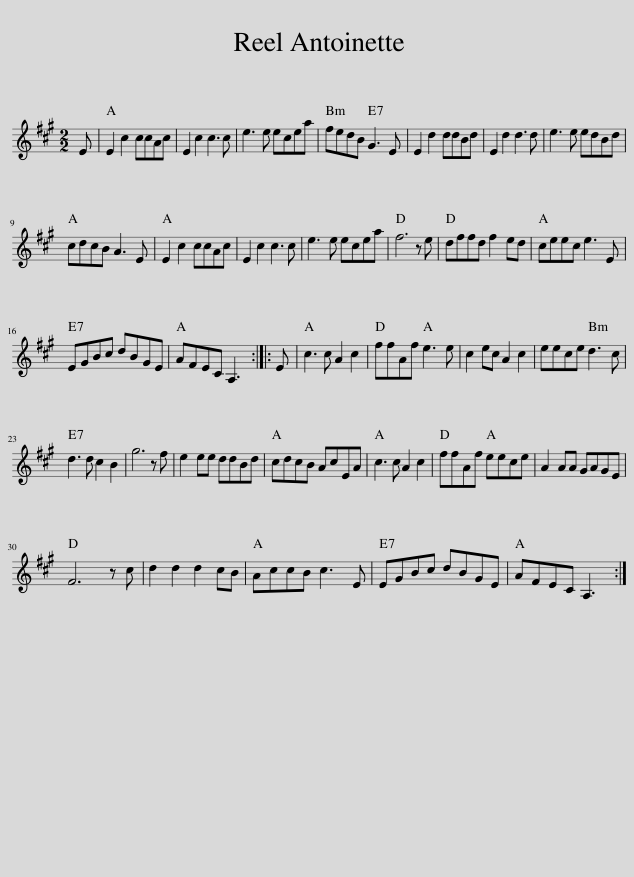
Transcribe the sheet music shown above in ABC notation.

X:1
L:1/8
M:2/2
I:linebreak $
K:A
V:1 treble
V:1
 E | E2 c2 ccAc | E2 c2 c3 c | e3 e ecea | fedB G3 E | %5
 E2 d2 ddBd | E2 d2 d3 d | e3 e edBd |$ cdcB A3 E | E2 c2 ccAc | %10
 E2 c2 c3 c | e3 e ecea | f6 z e | dffd f2 ed | ceec e3 E |$ %15
 EGBc dBGE | AFEC A,3 :: E | c3 c A2 c2 | ffAf e3 e | %20
 c2 ec A2 c2 | eece d3 c |$ d3 d c2 B2 | g6 z f | e2 ee ddBd | %25
 cdcB AcEA | c3 c A2 c2 | ffAf eece | A2 AA GAGE |$ F6 z c | %30
 d2 d2 d2 cB | AccB c3 E | EGBc dBGE | AFEC A,3 :| %34
